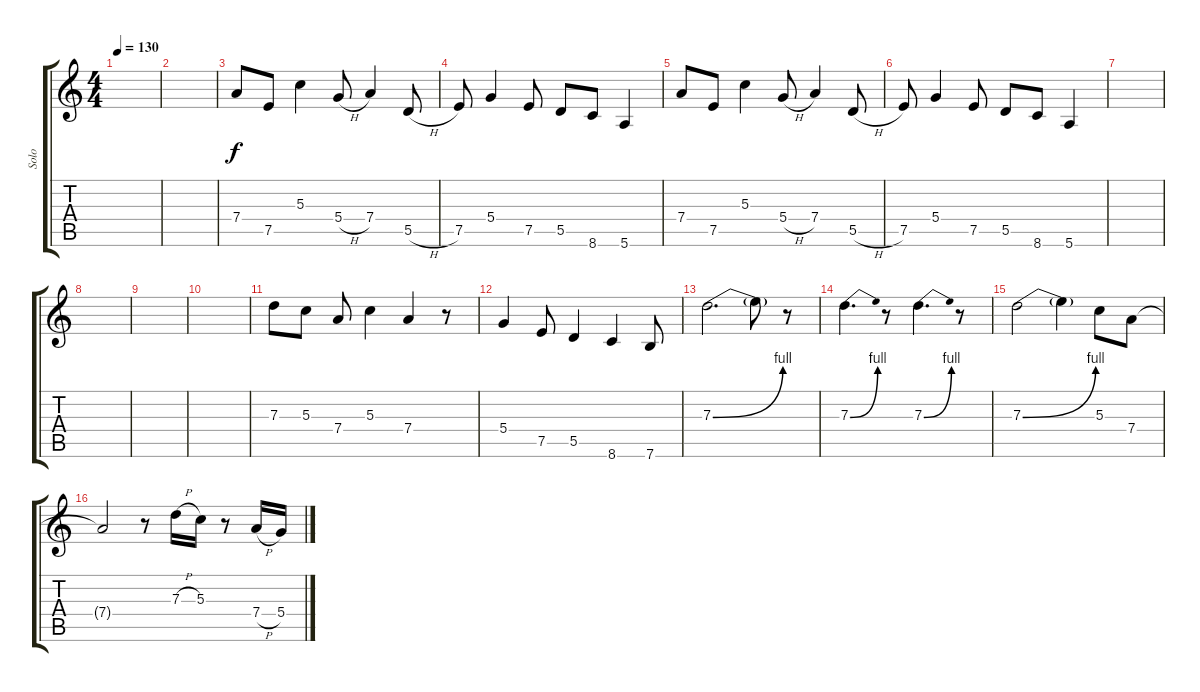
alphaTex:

\track ("Solo" "Solo") {instrument distortionguitar}
\staff {score tabs}
\tuning (E4 B3 G3 D3 A2 E2) {hide}
\ts (4 4)
\tempo 130
\clef g2
\ks c
|
|
7.4.8 7.5.8 5.3.4 5.4{h}.8 7.4.4 5.5{h}.8 |
7.5.8 5.4.4 7.5.8 5.5.8 8.6.8 5.6.4 |
7.4.8 7.5.8 5.3.4 5.4{h}.8 7.4.4 5.5{h}.8 |
7.5.8 5.4.4 7.5.8 5.5.8 8.6.8 5.6.4 |
|
|
|
|
7.3.8 5.3.8 7.4.8 5.3.4 7.4.4 r.8 |
5.4.4 7.5.8 5.5.4 8.6.4 7.6.8 |
7.3{be (bend 0 0 60 4)}.2{d volume 12} 7.3{t}.8 r.8 |
7.3{be (bend 0 0 60 4)}.4{d} r.8 7.3{be (bend 0 0 60 4)}.4{d} r.8 |
7.3{be (bend 0 0 60 4)}.2 7.3{t}.4 5.3.8 7.4.8 |
7.4{t}.2 r.8 7.3{h}.16 5.3.16 r.8 7.4{h}.16 5.4.16
